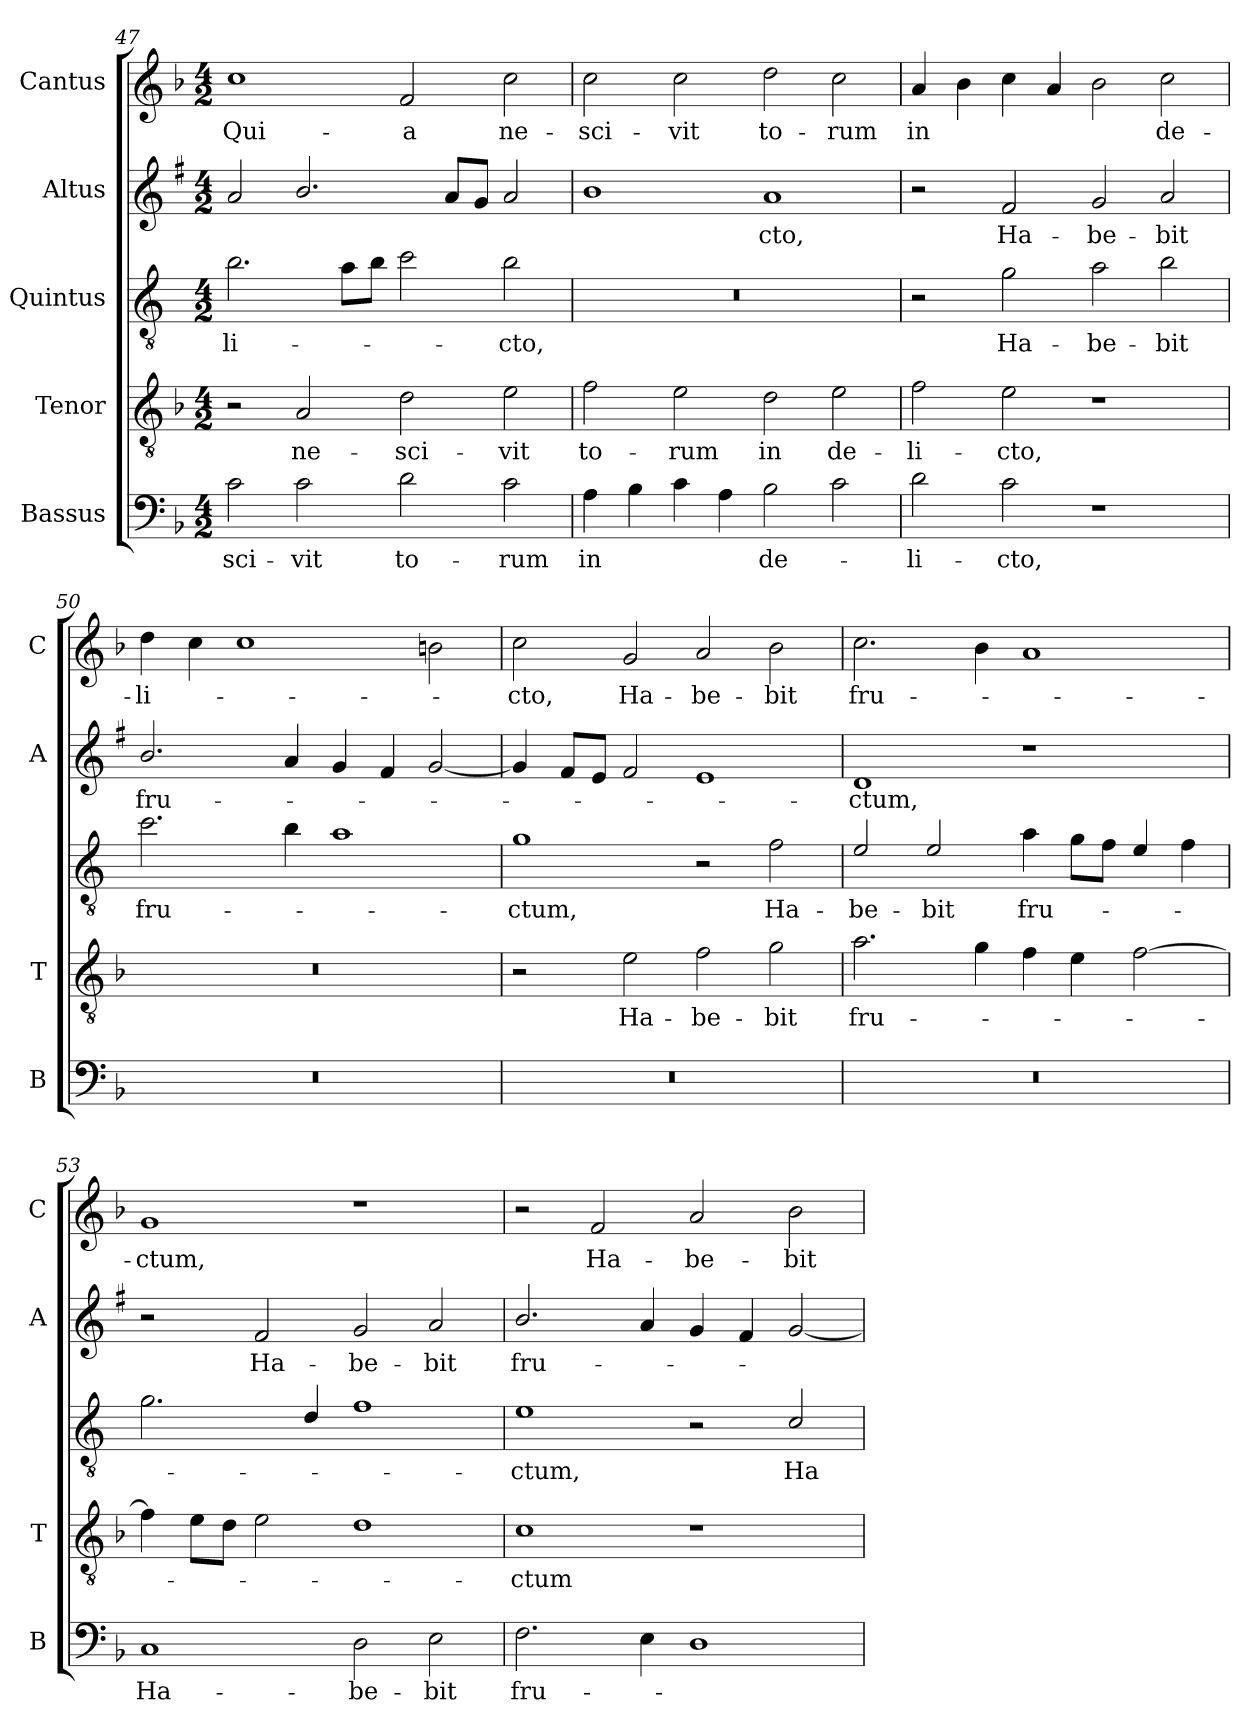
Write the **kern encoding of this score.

**kern	**text	**kern	**text	**kern	**text	**kern	**text	**kern	**text
*part5	*part5	*part4	*part4	*part3	*part3	*part2	*part2	*part1	*part1
*staff5	*staff5	*staff4	*staff4	*staff3	*staff3	*staff2	*staff2	*staff1	*staff1
*I"Bassus	*	*I"Tenor	*	*I"Quintus	*	*I"Altus	*	*I"Cantus	*
*I'B	*	*I'T	*	*	*	*I'A	*	*I'C	*
*clefF4	*	*clefGv2	*	*clefGv2	*	*clefG2	*	*clefG2	*
*	*	*	*	*ITrd4c7	*	*ITrd1c2	*	*	*
*k[b-]	*	*k[b-]	*	*k[b-]	*	*k[b-]	*	*k[b-]	*
*F:	*	*F:	*	*F:	*	*F:	*	*F:	*
*M4/2	*	*M4/2	*	*M4/2	*	*M4/2	*	*M4/2	*
=47	=47	=47	=47	=47	=47	=47	=47	=47	=47
!	!LO:LY:b	!	!	!	!LO:LY:b	!	!	!	!LO:LY:b
2c\	-sci-	2r	.	2.e\	-li-	2g/	.	1cc	Qui-
!	!LO:LY:b	!	!LO:LY:b	!	!	!	!	!	!
2c\	-vit	2A/	ne-	.	.	2.a/	.	.	.
.	.	.	.	8d\L	.	.	.	.	.
.	.	.	.	8e\J	.	.	.	.	.
!	!LO:LY:b	!	!LO:LY:b	!	!	!	!	!	!LO:LY:b
2d\	to-	2d\	-sci-	2f\	.	.	.	2f/	-a
.	.	.	.	.	.	8g/L	.	.	.
.	.	.	.	.	.	8f/J	.	.	.
!	!LO:LY:b	!	!LO:LY:b	!	!LO:LY:b	!	!	!	!LO:LY:b
2c\	-rum	2e\	-vit	2e\	-cto,	2g/	.	2cc\	ne-
=48	=48	=48	=48	=48	=48	=48	=48	=48	=48
!	!LO:LY:b	!	!LO:LY:b	!	!	!	!	!	!LO:LY:b
4A\	in	2f\	to-	0r	.	1a	.	2cc\	-sci-
4B-\	.	.	.	.	.	.	.	.	.
!	!	!	!LO:LY:b	!	!	!	!	!	!LO:LY:b
4c\	.	2e\	-rum	.	.	.	.	2cc\	-vit
4A\	.	.	.	.	.	.	.	.	.
!	!LO:LY:b	!	!LO:LY:b	!	!	!	!LO:LY:b	!	!LO:LY:b
2B-\	de-	2d\	in	.	.	1g	-cto,	2dd\	to-
!	!	!	!LO:LY:b	!	!	!	!	!	!LO:LY:b
2c\	.	2e\	de-	.	.	.	.	2cc\	-rum
=49	=49	=49	=49	=49	=49	=49	=49	=49	=49
!	!LO:LY:b	!	!LO:LY:b	!	!	!	!	!	!LO:LY:b
2d\	-li-	2f\	-li-	2r	.	2r	.	4a/	in
.	.	.	.	.	.	.	.	4b-\	.
!	!LO:LY:b	!	!LO:LY:b	!	!LO:LY:b	!	!LO:LY:b	!	!
2c\	-cto,	2e\	-cto,	2c\	Ha-	2e/	Ha-	4cc\	.
.	.	.	.	.	.	.	.	4a/	.
!	!	!	!	!	!LO:LY:b	!	!LO:LY:b	!	!
1r	.	1r	.	2d\	-be-	2f/	-be-	2b-\	.
!	!	!	!	!	!LO:LY:b	!	!LO:LY:b	!	!LO:LY:b
.	.	.	.	2e\	-bit	2g/	-bit	2cc\	de-
=50	=50	=50	=50	=50	=50	=50	=50	=50	=50
!	!	!	!	!	!LO:LY:b	!	!LO:LY:b	!	!LO:LY:b
0r	.	0r	.	2.f\	fru-	2.a/	fru-	4dd\	-li-
.	.	.	.	.	.	.	.	4cc\	.
.	.	.	.	.	.	.	.	1cc	.
.	.	.	.	4e\	.	4g/	.	.	.
.	.	.	.	1d	.	4f/	.	.	.
.	.	.	.	.	.	4e/	.	.	.
.	.	.	.	.	.	[2f/	.	2bn\	.
!!LO:LB:g=z
=51	=51	=51	=51	=51	=51	=51	=51	=51	=51
!	!	!	!	!	!LO:LY:b	!	!	!	!LO:LY:b
0r	.	2r	.	1c	-ctum,	4f/]	.	2cc\	-cto,
.	.	.	.	.	.	8e/L	.	.	.
.	.	.	.	.	.	8d/J	.	.	.
!	!	!	!LO:LY:b	!	!	!	!	!	!LO:LY:b
.	.	2e\	Ha-	.	.	2e/	.	2g/	Ha-
!	!	!	!LO:LY:b	!	!	!	!	!	!LO:LY:b
.	.	2f\	-be-	2r	.	1d	.	2a/	-be-
!	!	!	!LO:LY:b	!	!LO:LY:b	!	!	!	!LO:LY:b
.	.	2g\	-bit	2B-\	Ha-	.	.	2b-\	-bit
=52	=52	=52	=52	=52	=52	=52	=52	=52	=52
!	!	!	!LO:LY:b	!	!LO:LY:b	!	!LO:LY:b	!	!LO:LY:b
0r	.	2.a\	fru-	2A/	-be-	1c	-ctum,	2.cc\	fru-
!	!	!	!	!	!LO:LY:b	!	!	!	!
.	.	.	.	2A/	-bit	.	.	.	.
.	.	4g\	.	.	.	.	.	4b-\	.
!	!	!	!	!	!LO:LY:b	!	!	!	!
.	.	4f\	.	4d\	fru-	1r	.	1a	.
.	.	4e\	.	8c\L	.	.	.	.	.
.	.	.	.	8B-\J	.	.	.	.	.
.	.	[2f\	.	4A/	.	.	.	.	.
.	.	.	.	4B-\	.	.	.	.	.
=53	=53	=53	=53	=53	=53	=53	=53	=53	=53
!	!LO:LY:b	!	!	!	!	!	!	!	!LO:LY:b
1C	Ha-	4f\]	.	2.c\	.	2r	.	1g	-ctum,
.	.	8e\L	.	.	.	.	.	.	.
.	.	8d\J	.	.	.	.	.	.	.
!	!	!	!	!	!	!	!LO:LY:b	!	!
.	.	2e\	.	.	.	2e/	Ha-	.	.
.	.	.	.	4G/	.	.	.	.	.
!	!LO:LY:b	!	!	!	!	!	!LO:LY:b	!	!
2D\	-be-	1d	.	1B-	.	2f/	-be-	1r	.
!	!LO:LY:b	!	!	!	!	!	!LO:LY:b	!	!
2E\	-bit	.	.	.	.	2g/	-bit	.	.
=54	=54	=54	=54	=54	=54	=54	=54	=54	=54
!	!LO:LY:b	!	!LO:LY:b	!	!LO:LY:b	!	!LO:LY:b	!	!
2.F\	fru-	1c	-ctum	1A	-ctum,	2.a/	fru-	2r	.
!	!	!	!	!	!	!	!	!	!LO:LY:b
.	.	.	.	.	.	.	.	2f/	Ha-
4E\	.	.	.	.	.	4g/	.	.	.
!	!	!	!	!	!	!	!	!	!LO:LY:b
1D	.	1r	.	2r	.	4f/	.	2a/	-be-
.	.	.	.	.	.	4e/	.	.	.
!	!	!	!	!	!LO:LY:b	!	!	!	!LO:LY:b
.	.	.	.	2F/	Ha-	[2f/	.	2b-\	-bit
=	=	=	=	=	=	=	=	=	=
*-	*-	*-	*-	*-	*-	*-	*-	*-	*-
